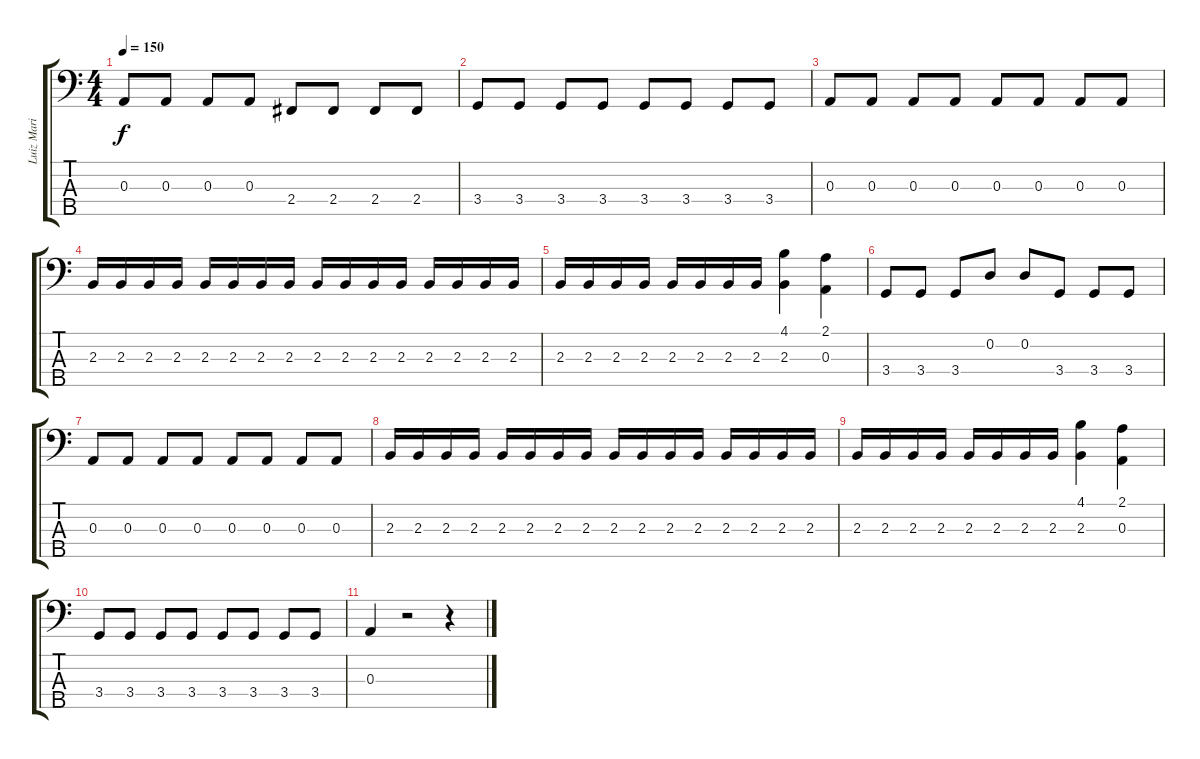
\track (" Luiz Mariutti" " Luiz Mari") {instrument fretlessbass}
\staff {score tabs}
\tuning (G2 D2 A1 E1 B0) {hide}
\ts (4 4)
\tempo 150
\clef f4
\ks c
0.3.8{dy f} 0.3.8 0.3.8 0.3.8 2.4.8 2.4.8 2.4.8 2.4.8 |
3.4.8 3.4.8 3.4.8 3.4.8 3.4.8 3.4.8 3.4.8 3.4.8 |
0.3.8 0.3.8 0.3.8 0.3.8 0.3.8 0.3.8 0.3.8 0.3.8 |
2.3.16 2.3.16 2.3.16 2.3.16 2.3.16 2.3.16 2.3.16 2.3.16 2.3.16 2.3.16 2.3.16 2.3.16 2.3.16 2.3.16 2.3.16 2.3.16 |
2.3.16 2.3.16 2.3.16 2.3.16 2.3.16 2.3.16 2.3.16 2.3.16 (4.1 2.3).4 (2.1 0.3).4 |
3.4.8 3.4.8 3.4.8 0.2.8 0.2.8 3.4.8 3.4.8 3.4.8 |
0.3.8 0.3.8 0.3.8 0.3.8 0.3.8 0.3.8 0.3.8 0.3.8 |
2.3.16 2.3.16 2.3.16 2.3.16 2.3.16 2.3.16 2.3.16 2.3.16 2.3.16 2.3.16 2.3.16 2.3.16 2.3.16 2.3.16 2.3.16 2.3.16 |
2.3.16 2.3.16 2.3.16 2.3.16 2.3.16 2.3.16 2.3.16 2.3.16 (4.1 2.3).4 (2.1 0.3).4 |
3.4.8 3.4.8 3.4.8 3.4.8 3.4.8 3.4.8 3.4.8 3.4.8 |
0.3.4 r.2 r.4
